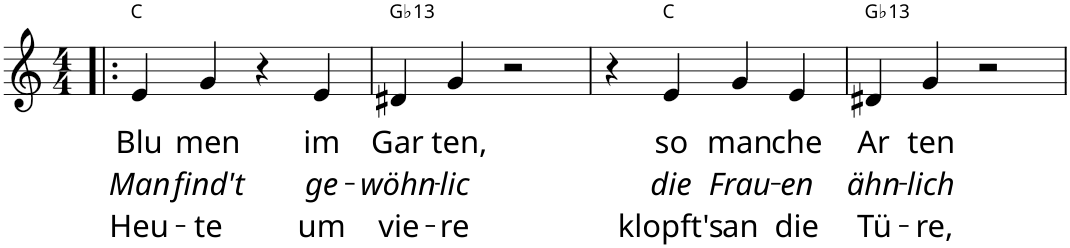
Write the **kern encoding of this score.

**kern	**text	**text	**text	**harte
*part1	*part1	*part1	*part1	*part1
*staff1	*staff1	*staff1	*staff1	*
*I"Piano	*	*	*	*
*I'Pno.	*	*	*	*
*clefG2	*	*	*	*
*k[]	*	*	*	*
*M4/4	*	*	*	*
=1!|:	=1!|:	=1!|:	=1!|:	=1!|:
!	!LO:LY:b	!LO:LY:b	!LO:LY:b	!
4e/	Blu	Man	Heu-	C:maj
!	!LO:LY:b	!LO:LY:b	!LO:LY:b	!
4g/	men	find't	-te	.
4r	.	.	.	.
!	!LO:LY:b	!LO:LY:b	!LO:LY:b	!
4e/	im	ge-	um	.
=2	=2	=2	=2	=2
!	!LO:LY:b	!LO:LY:b	!LO:LY:b	!LO:H:kt=13
4d#X/	Gar	-wöhn-	vie-	Gb:9(11,13)
!	!LO:LY:b	!LO:LY:b	!LO:LY:b	!
4g/	ten,	-lic	-re	.
2r	.	.	.	.
=3	=3	=3	=3	=3
4r	.	.	.	.
!	!LO:LY:b	!LO:LY:b	!LO:LY:b	!
4e/	so	die	klopft's	C:maj
!	!LO:LY:b	!LO:LY:b	!LO:LY:b	!
4g/	man	Frau-	an	.
!	!LO:LY:b	!LO:LY:b	!LO:LY:b	!
4e/	che	-en	die	.
=4	=4	=4	=4	=4
!	!LO:LY:b	!LO:LY:b	!LO:LY:b	!LO:H:kt=13
4d#X/	Ar	ähn-	Tü-	Gb:9(11,13)
!	!LO:LY:b	!LO:LY:b	!LO:LY:b	!
4g/	ten	-lich	-re,	.
2r	.	.	.	.
=	=	=	=	=
*-	*-	*-	*-	*-
